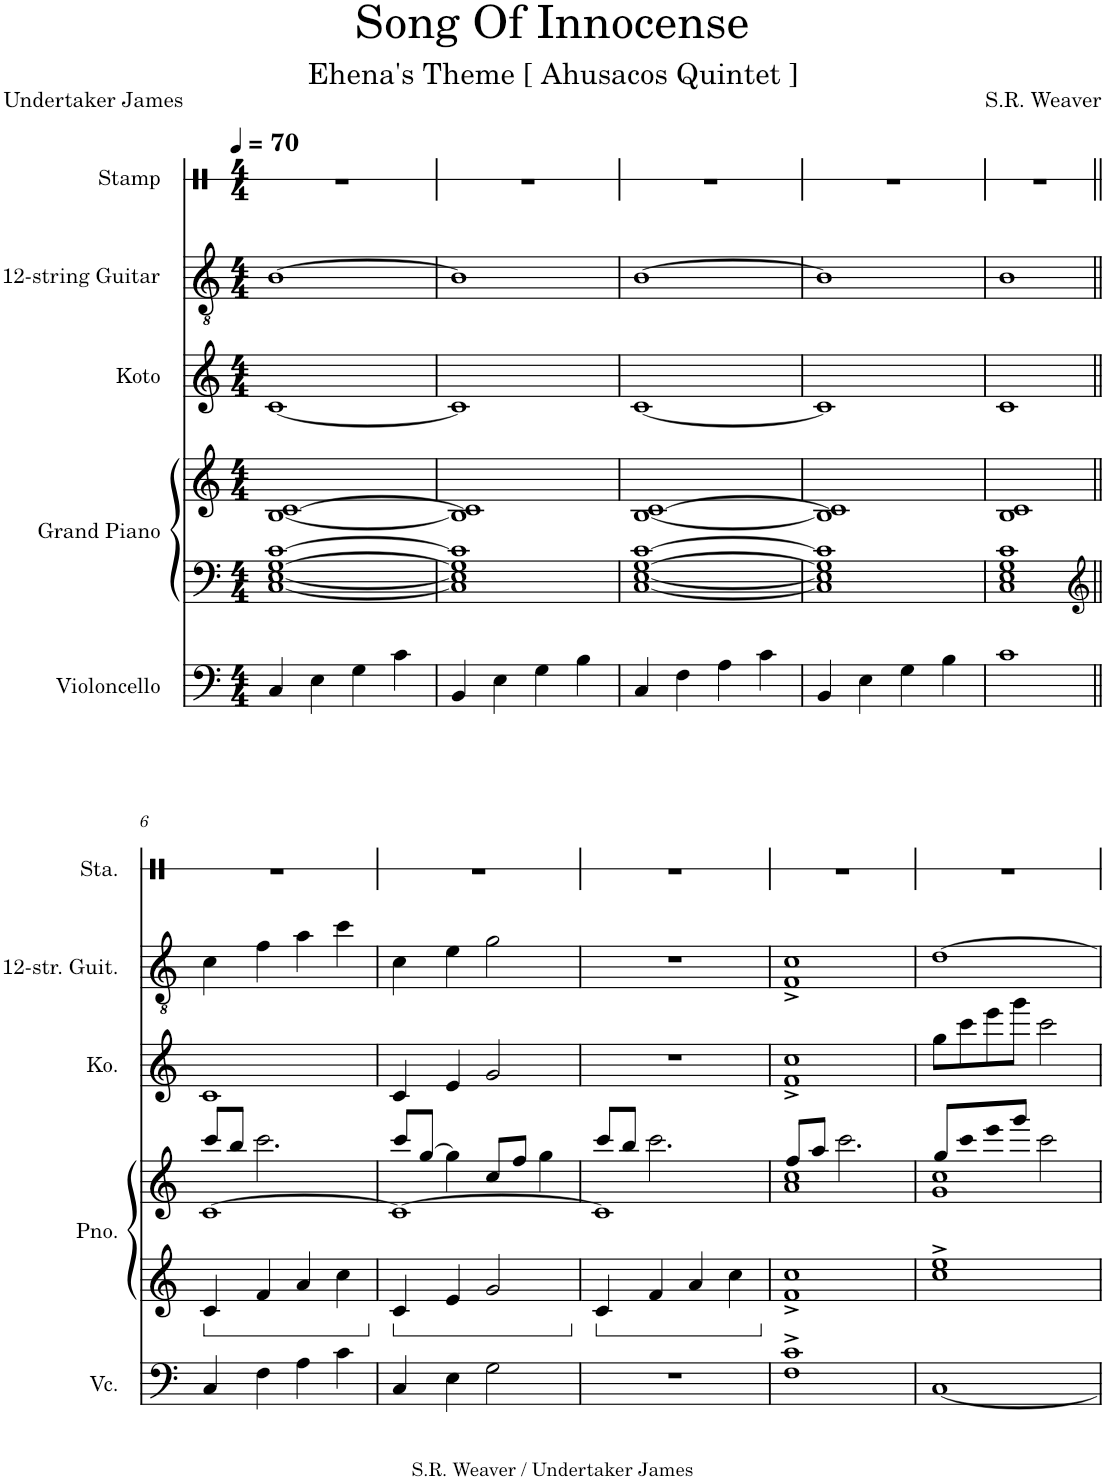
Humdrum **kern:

**kern	**kern	**kern	**kern	**kern	**kern
*part5	*part4	*part4	*part3	*part2	*part1
*staff6	*staff5	*staff4	*staff3	*staff2	*staff1
*I"Violoncello	*I"Grand Piano	*	*I"Koto	*I"12-string Guitar	*I"Stamp
*I'Vc.	*I'Pno.	*	*I'Ko.	*I'12-str. Guit.	*I'Sta.
*	*	*	*	*	*stria1
*clefF4	*clefF4	*clefG2	*clefG2	*clefGv2	*clefX
*k[]	*k[]	*k[]	*k[]	*k[]	*k[]
*M4/4	*M4/4	*M4/4	*M4/4	*M4/4	*M4/4
*MM70	*MM70	*MM70	*MM70	*MM70	*MM70
=1	=1	=1	=1	=1	=1
4C/	[1C [1E [1G [1c	[1B [1c	[1c	[1B	1r
4E\	.	.	.	.	.
4G\	.	.	.	.	.
4c\	.	.	.	.	.
=2	=2	=2	=2	=2	=2
4BB/	1C] 1E] 1G] 1c]	1B] 1c]	1c]	1B]	1r
4E\	.	.	.	.	.
4G\	.	.	.	.	.
4B\	.	.	.	.	.
=3	=3	=3	=3	=3	=3
4C/	[1C [1E [1G [1c	[1B [1c	[1c	[1B	1r
4F\	.	.	.	.	.
4A\	.	.	.	.	.
4c\	.	.	.	.	.
=4	=4	=4	=4	=4	=4
4BB/	1C] 1E] 1G] 1c]	1B] 1c]	1c]	1B]	1r
4E\	.	.	.	.	.
4G\	.	.	.	.	.
4B\	.	.	.	.	.
=5	=5	=5	=5	=5	=5
1c	1C 1E 1G 1c	1B 1c	1c	1B	1r
!!LO:LB:g=z
=6||	=6||	=6||	=6||	=6||	=6||
*	*clefG2	*	*	*	*
*	*	*^	*	*	*
4C/	4c/	[1c	8ccc/L	1c	4c\	1r
.	.	.	8bb/J	.	.	.
4F\	4f/	.	2.ccc\	.	4f\	.
4A\	4a/	.	.	.	4a\	.
4c\	4cc\	.	.	.	4cc\	.
=7	=7	=7	=7	=7	=7	=7
4C/	4c/	1c_	8ccc/L	4c/	4c\	1r
.	.	.	[8gg/J	.	.	.
4E\	4e/	.	4gg\]	4e/	4e\	.
2G\	2g/	.	8cc/L	2g/	2g\	.
.	.	.	8ff/J	.	.	.
.	.	.	4gg\	.	.	.
=8	=8	=8	=8	=8	=8	=8
1r	4c/	1c]	8ccc/L	1r	1r	1r
.	.	.	8bb/J	.	.	.
.	4f/	.	2.ccc\	.	.	.
.	4a/	.	.	.	.	.
.	4cc\	.	.	.	.	.
=9	=9	=9	=9	=9	=9	=9
1F^ 1c^	1f^ 1cc^	1a 1cc	8ff/L	1f^ 1cc^	1F^ 1c^	1r
.	.	.	8aa/J	.	.	.
.	.	.	2.ccc\	.	.	.
=10	=10	=10	=10	=10	=10	=10
[1C	1cc^ 1ee^	1g 1cc	8gg/L	8gg\L	[1d	1r
.	.	.	8ccc/	8ccc\	.	.
.	.	.	8eee/	8eee\	.	.
.	.	.	8ggg/J	8ggg\J	.	.
.	.	.	2ccc\	2ccc\	.	.
*	*	*v	*v	*	*	*
=	=	=	=	=	=
*-	*-	*-	*-	*-	*-
